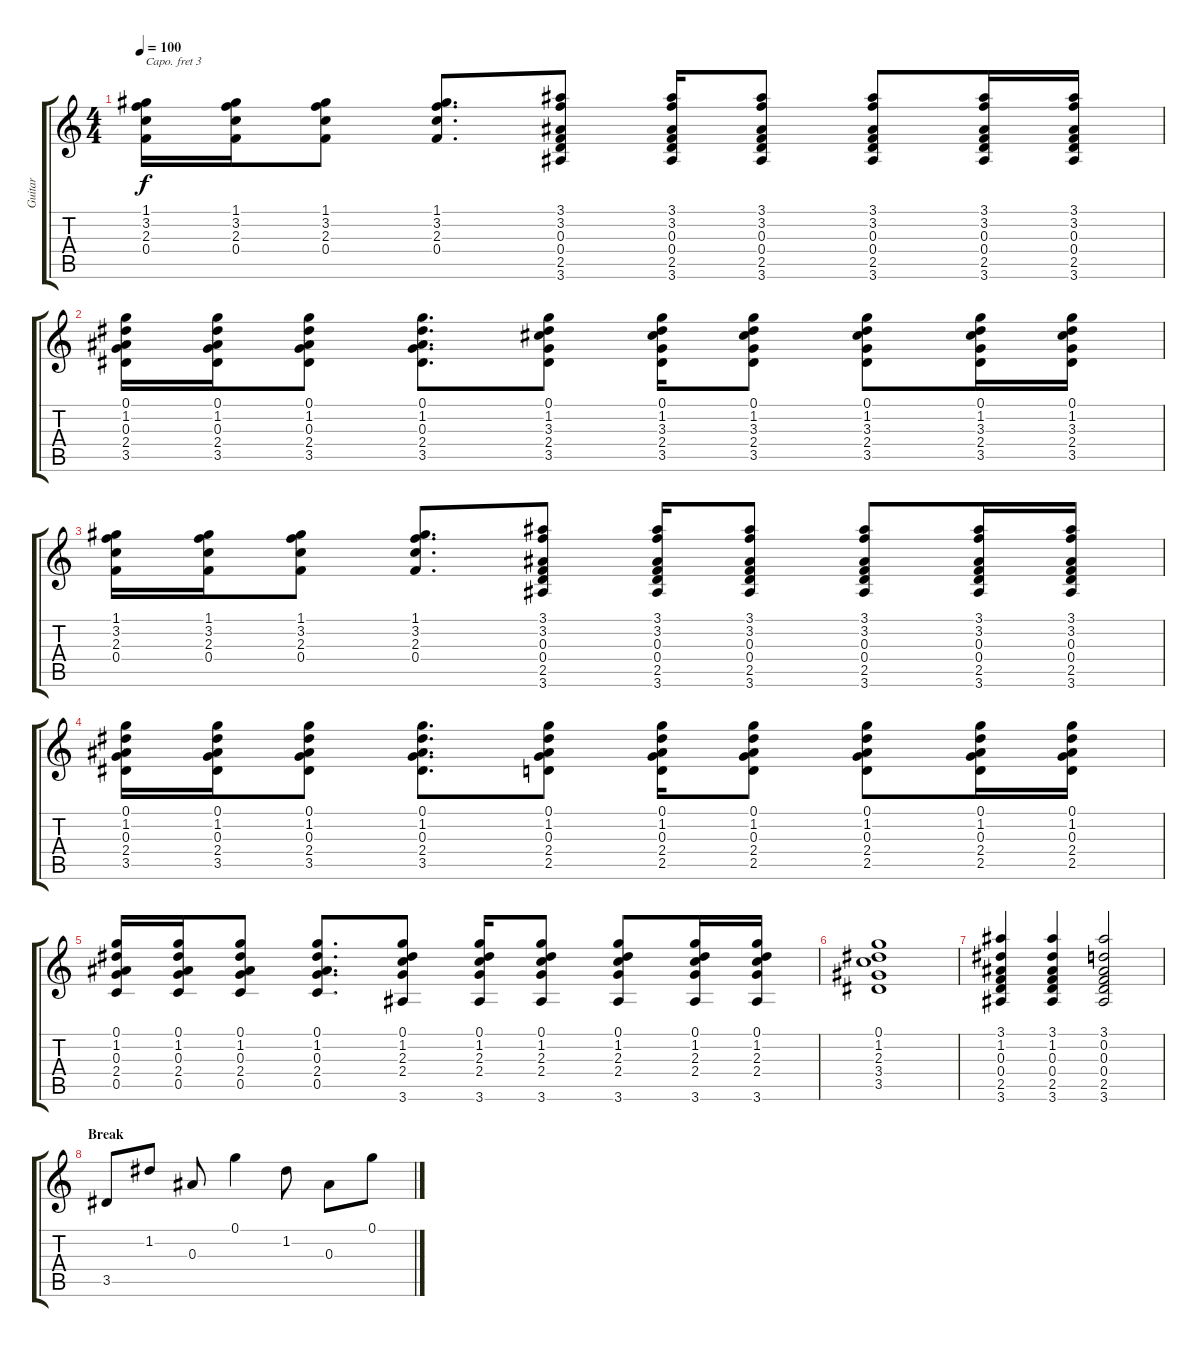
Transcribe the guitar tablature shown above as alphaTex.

\track ("Guitar" "Guitar") {instrument electricguitarclean}
\staff {score tabs}
\capo 3
\tuning (E4 B3 G3 D3 A2 E2) {hide}
\ts (4 4)
\tempo 100
\clef g2
\ks c
(1.1 3.2 2.3 0.4).16{dy f} (1.1 3.2 2.3 0.4).16 (1.1 3.2 2.3 0.4).8 (1.1 3.2 2.3 0.4).8{d} (3.1 3.2 0.3 0.4 2.5 3.6).8 (3.1 3.2 0.3 0.4 2.5 3.6).16 (3.1 3.2 0.3 0.4 2.5 3.6).8 (3.1 3.2 0.3 0.4 2.5 3.6).8 (3.1 3.2 0.3 0.4 2.5 3.6).16 (3.1 3.2 0.3 0.4 2.5 3.6).16 |
(0.1 1.2 0.3 2.4 3.5).16 (0.1 1.2 0.3 2.4 3.5).16 (0.1 1.2 0.3 2.4 3.5).8 (0.1 1.2 0.3 2.4 3.5).8{d} (0.1 1.2 3.3 2.4 3.5).8 (0.1 1.2 3.3 2.4 3.5).16 (0.1 1.2 3.3 2.4 3.5).8 (0.1 1.2 3.3 2.4 3.5).8 (0.1 1.2 3.3 2.4 3.5).16 (0.1 1.2 3.3 2.4 3.5).16 |
(1.1 3.2 2.3 0.4).16 (1.1 3.2 2.3 0.4).16 (1.1 3.2 2.3 0.4).8 (1.1 3.2 2.3 0.4).8{d} (3.1 3.2 0.3 0.4 2.5 3.6).8 (3.1 3.2 0.3 0.4 2.5 3.6).16 (3.1 3.2 0.3 0.4 2.5 3.6).8 (3.1 3.2 0.3 0.4 2.5 3.6).8 (3.1 3.2 0.3 0.4 2.5 3.6).16 (3.1 3.2 0.3 0.4 2.5 3.6).16 |
(0.1 1.2 0.3 2.4 3.5).16 (0.1 1.2 0.3 2.4 3.5).16 (0.1 1.2 0.3 2.4 3.5).8 (0.1 1.2 0.3 2.4 3.5).8{d} (0.1 1.2 0.3 2.4 2.5).8 (0.1 1.2 0.3 2.4 2.5).16 (0.1 1.2 0.3 2.4 2.5).8 (0.1 1.2 0.3 2.4 2.5).8 (0.1 1.2 0.3 2.4 2.5).16 (0.1 1.2 0.3 2.4 2.5).16 |
(0.1 1.2 0.3 2.4 0.5).16 (0.1 1.2 0.3 2.4 0.5).16 (0.1 1.2 0.3 2.4 0.5).8 (0.1 1.2 0.3 2.4 0.5).8{d} (0.1 1.2 2.3 2.4 3.6).8 (0.1 1.2 2.3 2.4 3.6).16 (0.1 1.2 2.3 2.4 3.6).8 (0.1 1.2 2.3 2.4 3.6).8 (0.1 1.2 2.3 2.4 3.6).16 (0.1 1.2 2.3 2.4 3.6).16 |
(0.1 1.2 2.3 3.4 3.5).1 |
(3.1 1.2 0.3 0.4 2.5 3.6).4 (3.1 1.2 0.3 0.4 2.5 3.6).4 (3.1 0.2 0.3 0.4 2.5 3.6).2 |
\section ("" "Break")
3.5.8 1.2.8 0.3.8 0.1.4 1.2.8 0.3.8 0.1.8
